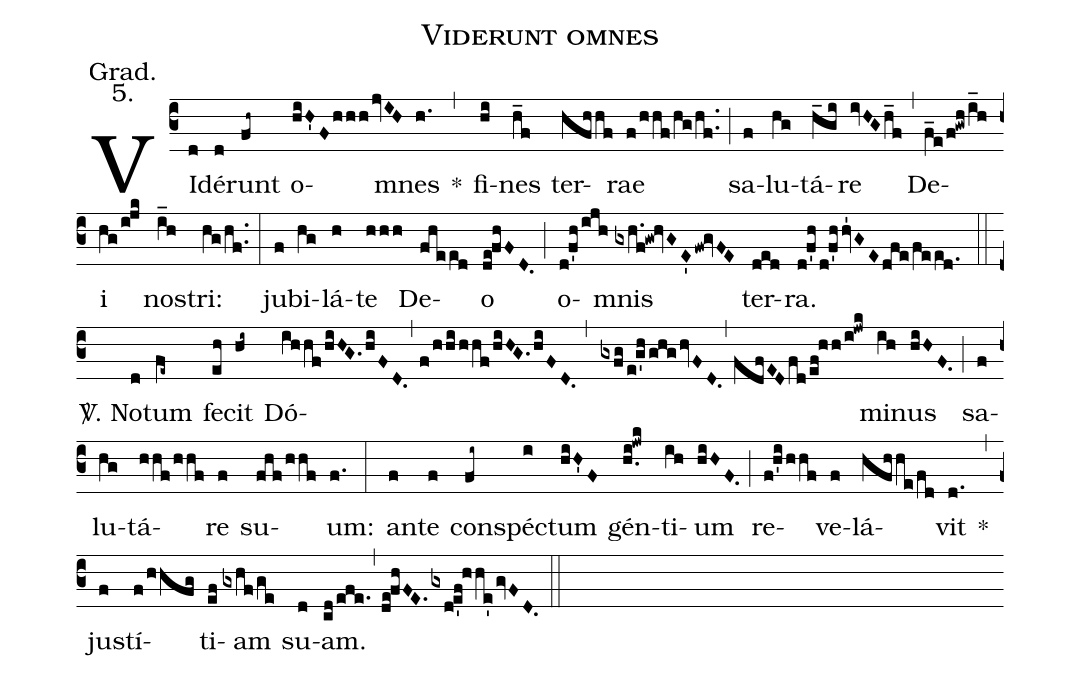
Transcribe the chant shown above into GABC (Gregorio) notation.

name:Viderunt omnes;
office-part:Graduale;
mode:5;
annotation:Grad.;
annotation:5.;
%%
(c3) VI(d)dé(d)runt(fh~) o(hiH'FhhhjvIH)mnes(h.) *(,)
  fi(hi)nes(h_f) ter(hfhhf)rae(f/hhf/hg/hf..) (;)
  sa(f)lu(hg)tá(h_gi)re(ivHGh_f) (,)
  De(f_e/f!gwh/i_h)i(hg/i!jk) nos(i_h)tri:(hg/hf..) (:)
ju(f)bi(hg)lá(h)te(hhh) De(fheed)o(de!fhFD.) (;)
  o(d!f'h/ijh)mnis(gxh.f!gw!hvGE'fw!gvFE) ter(ded)ra.(d!f'h/d!f'hhv'1GEdfe/feed.) (::)
<sp>V/</sp>. No(d)tum(fe~) fe(eh)cit(hi~) Dó(ihhf/hiHG.hiFD.,f/hhi/hhf/hiHG.hiFD.,gxfg/e!g'h/ghg/hvFD.,fdfEDfd/ef!hh/i!jwk)mi(ih)nus(hiHF.) (;)
  sa(f)lu(hg)tá(hhf/hhf)re(f) su(fhf/hhf)um:(f.) (:)
an(f)te(f) con(fi~)spéc(i)tum(hiH'F) gén(h.i!jwk)ti(ih)um(hiHF.) (;)
  re(f!h'i/hhf)ve(f)lá(hfhhe/fd)vit(d.) *(,)
  jus(f)tí(f/hhfg)ti(ef)am(gxhf/ge) su(d)am.(cd/efe.,de!fhFE.gxd!e'f!hhe'gvFD.) (::)
